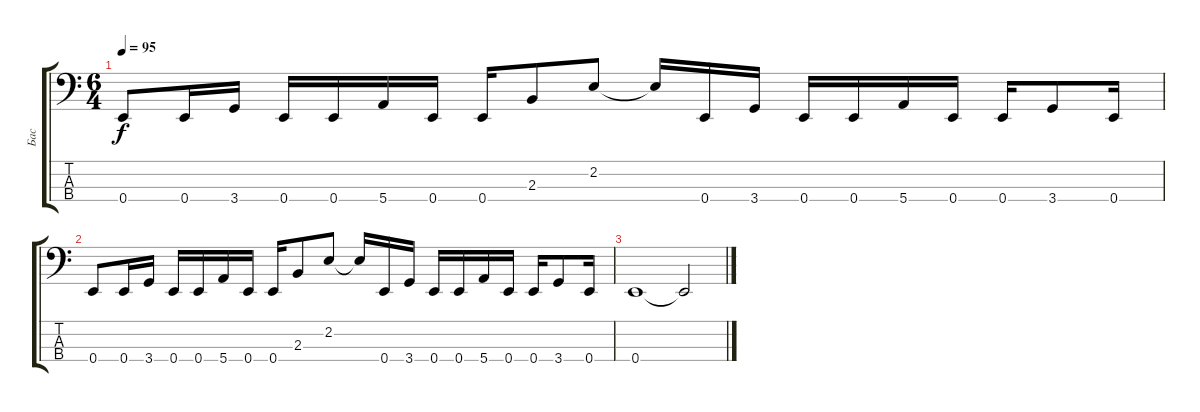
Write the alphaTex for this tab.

\track ("Бас" "Бас") {instrument electricbassfinger}
\staff {score tabs}
\tuning (G2 D2 A1 E1) {hide}
\ts (6 4)
\tempo 95
\clef f4
\ks c
0.4.8{dy f} 0.4.16 3.4.16 0.4.16 0.4.16 5.4.16 0.4.16 0.4.16 2.3.8 2.2.8 2.2{t}.16 0.4.16 3.4.16 0.4.16 0.4.16 5.4.16 0.4.16 0.4.16 3.4.8 0.4.16 |
0.4.8 0.4.16 3.4.16 0.4.16 0.4.16 5.4.16 0.4.16 0.4.16 2.3.8 2.2.8 2.2{t}.16 0.4.16 3.4.16 0.4.16 0.4.16 5.4.16 0.4.16 0.4.16 3.4.8 0.4.16 |
0.4.1 0.4{t}.2
